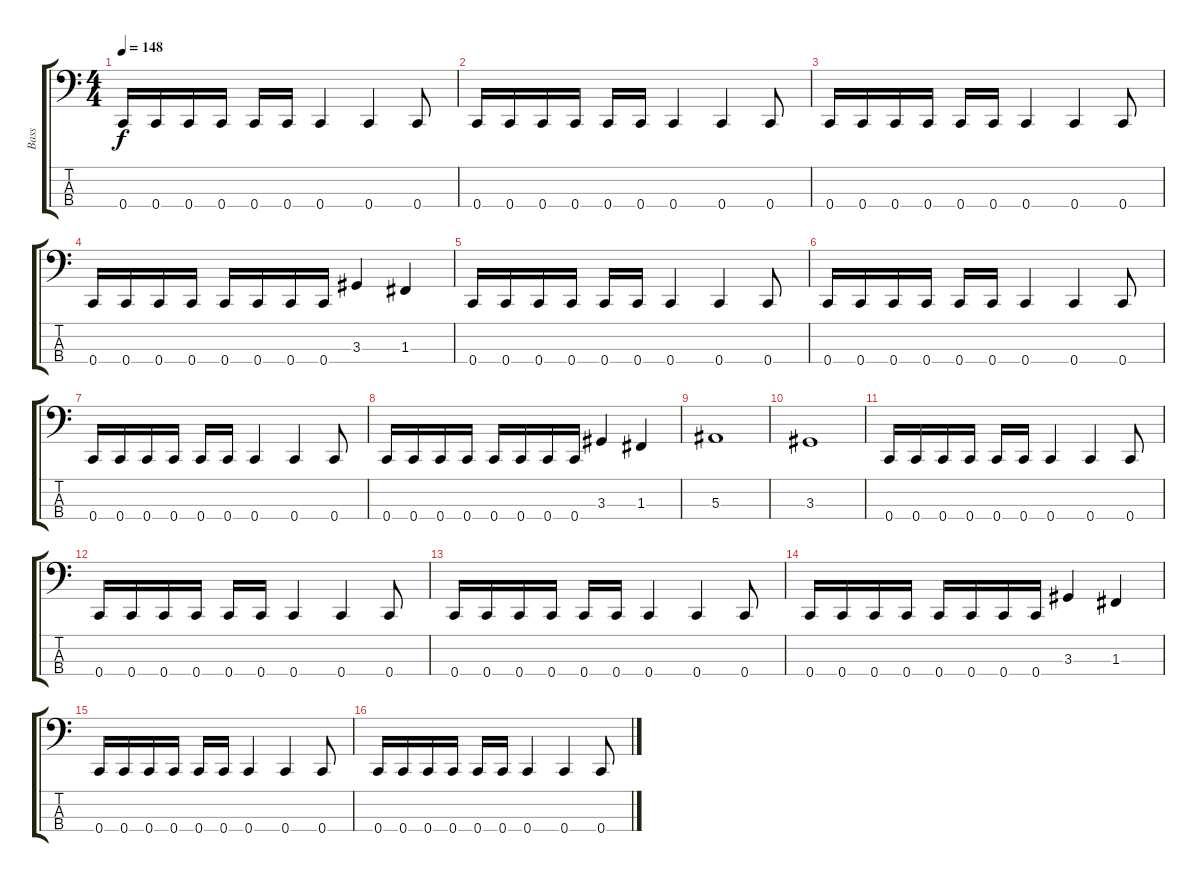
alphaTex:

\track ("Bass" "Bass") {instrument electricbasspick}
\staff {score tabs}
\tuning (Eb2 Bb1 F1 C1) {hide}
\ts (4 4)
\tempo 148
\clef f4
\ks c
0.4.16{dy f} 0.4.16 0.4.16 0.4.16 0.4.16 0.4.16 0.4.4 0.4.4 0.4.8 |
0.4.16 0.4.16 0.4.16 0.4.16 0.4.16 0.4.16 0.4.4 0.4.4 0.4.8 |
0.4.16 0.4.16 0.4.16 0.4.16 0.4.16 0.4.16 0.4.4 0.4.4 0.4.8 |
0.4.16 0.4.16 0.4.16 0.4.16 0.4.16 0.4.16 0.4.16 0.4.16 3.3.4 1.3.4 |
0.4.16 0.4.16 0.4.16 0.4.16 0.4.16 0.4.16 0.4.4 0.4.4 0.4.8 |
0.4.16 0.4.16 0.4.16 0.4.16 0.4.16 0.4.16 0.4.4 0.4.4 0.4.8 |
0.4.16 0.4.16 0.4.16 0.4.16 0.4.16 0.4.16 0.4.4 0.4.4 0.4.8 |
0.4.16 0.4.16 0.4.16 0.4.16 0.4.16 0.4.16 0.4.16 0.4.16 3.3.4 1.3.4 |
5.3.1 |
3.3.1 |
0.4.16 0.4.16 0.4.16 0.4.16 0.4.16 0.4.16 0.4.4 0.4.4 0.4.8 |
0.4.16 0.4.16 0.4.16 0.4.16 0.4.16 0.4.16 0.4.4 0.4.4 0.4.8 |
0.4.16 0.4.16 0.4.16 0.4.16 0.4.16 0.4.16 0.4.4 0.4.4 0.4.8 |
0.4.16 0.4.16 0.4.16 0.4.16 0.4.16 0.4.16 0.4.16 0.4.16 3.3.4 1.3.4 |
0.4.16 0.4.16 0.4.16 0.4.16 0.4.16 0.4.16 0.4.4 0.4.4 0.4.8 |
0.4.16 0.4.16 0.4.16 0.4.16 0.4.16 0.4.16 0.4.4 0.4.4 0.4.8
